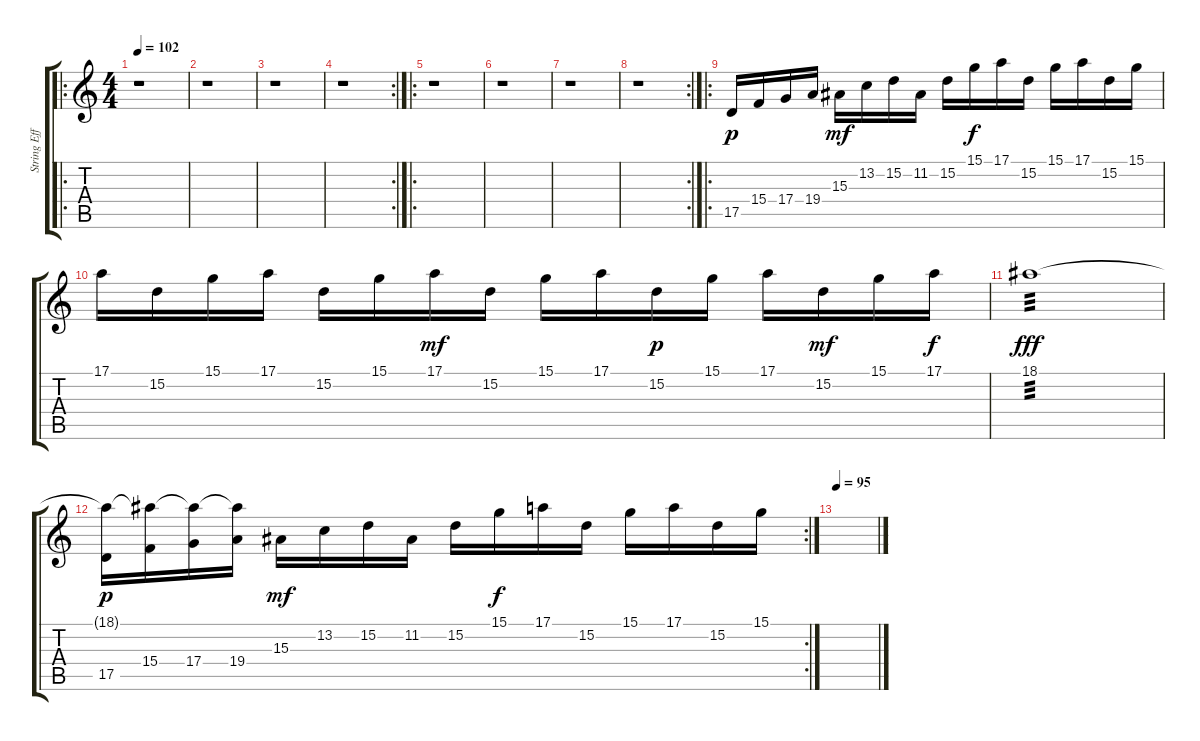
\track ("String Effects" "String Eff") {instrument stringensemble1}
\staff {score tabs}
\tuning (E4 B3 G3 D3 A2 E2) {hide}
\ro
\ts (4 4)
\tempo 102
\clef g2
\ks c
r.1{dy f} |
r.1 |
r.1 |
\rc 2
r.1 |
\ro
r.1 |
r.1 |
r.1 |
\rc 2
r.1 |
\ro
17.5.16{dy p volume 14} 15.4.16 17.4.16 19.4.16 15.3.16{dy mf} 13.2.16 15.2.16 11.2.16 15.2.16 15.1.16{dy f} 17.1.16 15.2.16 15.1.16 17.1.16 15.2.16 15.1.16 |
17.1.16 15.2.16 15.1.16 17.1.16 15.2.16 15.1.16 17.1.16{dy mf} 15.2.16 15.1.16 17.1.16 15.2.16{dy p} 15.1.16 17.1.16 15.2.16{dy mf} 15.1.16 17.1.16{dy f} |
18.1.1{tp 3 dy fff} |
\rc 2
(18.1{t} 17.5).16{dy p volume 15} (18.1{t} 15.4).16 (18.1{t} 17.4).16 (18.1{t} 19.4).16 15.3.16{dy mf} 13.2.16 15.2.16 11.2.16 15.2.16 15.1.16{dy f} 17.1.16 15.2.16 15.1.16 17.1.16 15.2.16 15.1.16 |
\tempo 102
\tempo 95
